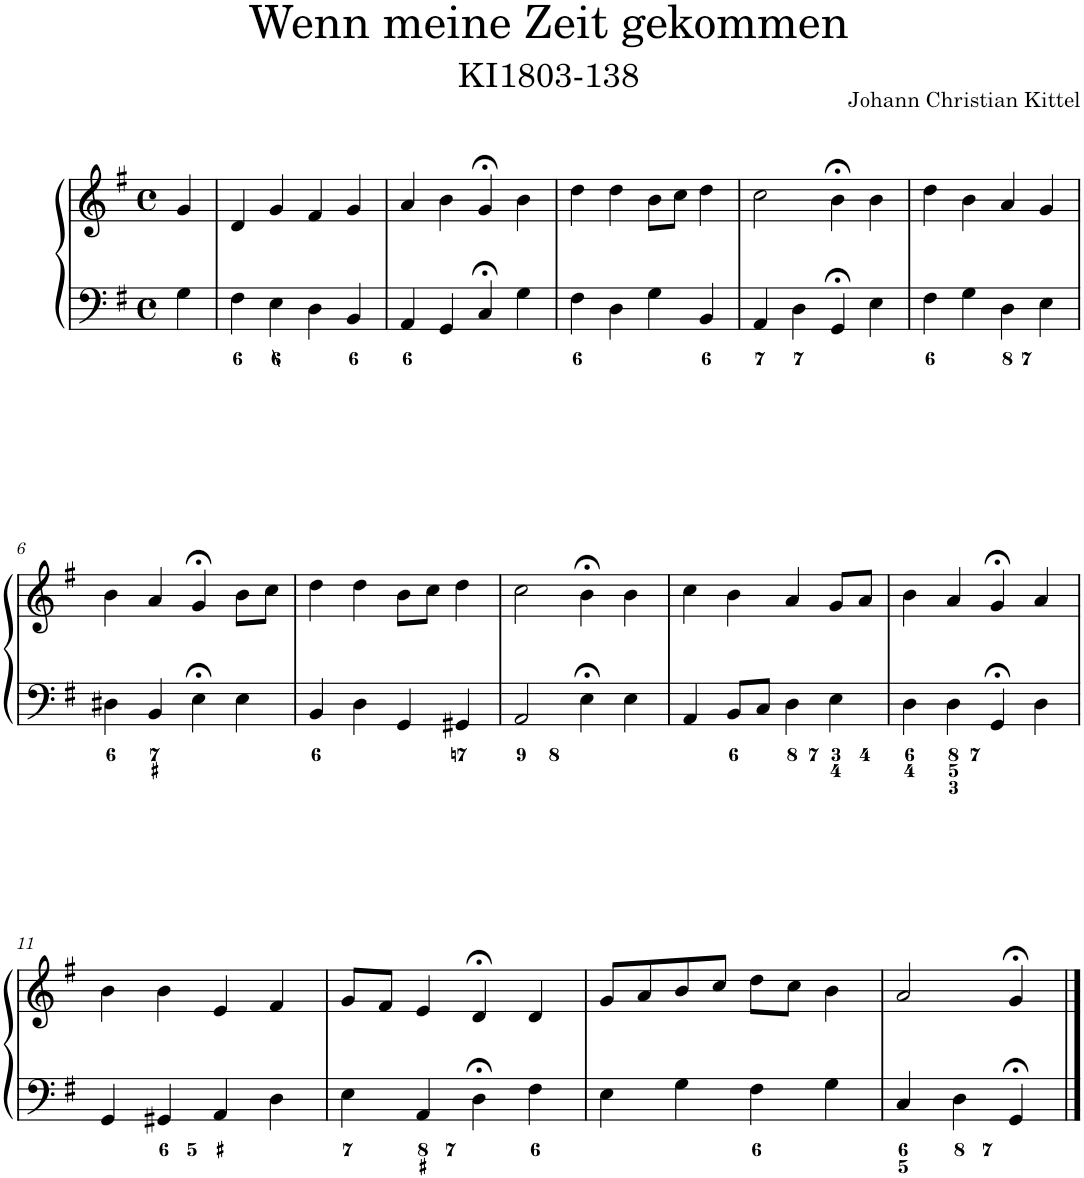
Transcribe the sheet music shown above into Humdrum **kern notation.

**kern	**kern
*part1	*part1
*staff2	*staff1
*I"Piano	*
*I'Pno.	*
*clefF4	*clefG2
*k[f#]	*k[f#]
*M4/4	*M4/4
*met(c)	*met(c)
=	=
4G\	4g/
=1	=1
4F#\	4d/
4E\	4g/
4D\	4f#/
4BB/	4g/
=2	=2
4AA/	4a/
4GG/	4b\
4C;</	4g;</
4G\	4b\
=3	=3
4F#\	4dd\
4D\	4dd\
4G\	8b\L
.	8cc\J
4BB/	4dd\
=4	=4
4AA/	2cc\
4D\	.
4GG;</	4b;<\
4E\	4b\
=5	=5
4F#\	4dd\
4G\	4b\
4D\	4a/
4E\	4g/
!!LO:LB:g=z
=6	=6
4D#X\	4b\
4BB/	4a/
4E;<\	4g;</
4E\	8b\L
.	8cc\J
=7	=7
4BB/	4dd\
4D\	4dd\
4GG/	8b\L
.	8cc\J
4GG#X/	4dd\
=8	=8
2AA/	2cc\
4E;<\	4b;<\
4E\	4b\
=9	=9
4AA/	4cc\
8BB/L	4b\
8C/J	.
4D\	4a/
4E\	8g/L
.	8a/J
=10	=10
4D\	4b\
4D\	4a/
4GG;</	4g;</
4D\	4a/
!!LO:LB:g=z
=11	=11
4GG/	4b\
4GG#X/	4b\
4AA/	4e/
4D\	4f#/
=12	=12
4E\	8g/L
.	8f#/J
4AA/	4e/
4D;<\	4d;</
4F#\	4d/
=13	=13
4E\	8g/L
.	8a/
4G\	8b/
.	8cc/J
4F#\	8dd\L
.	8cc\J
4G\	4b\
=14	=14
4C/	2a/
4D\	.
4GG;</	4g;</
==	==
*-	*-
